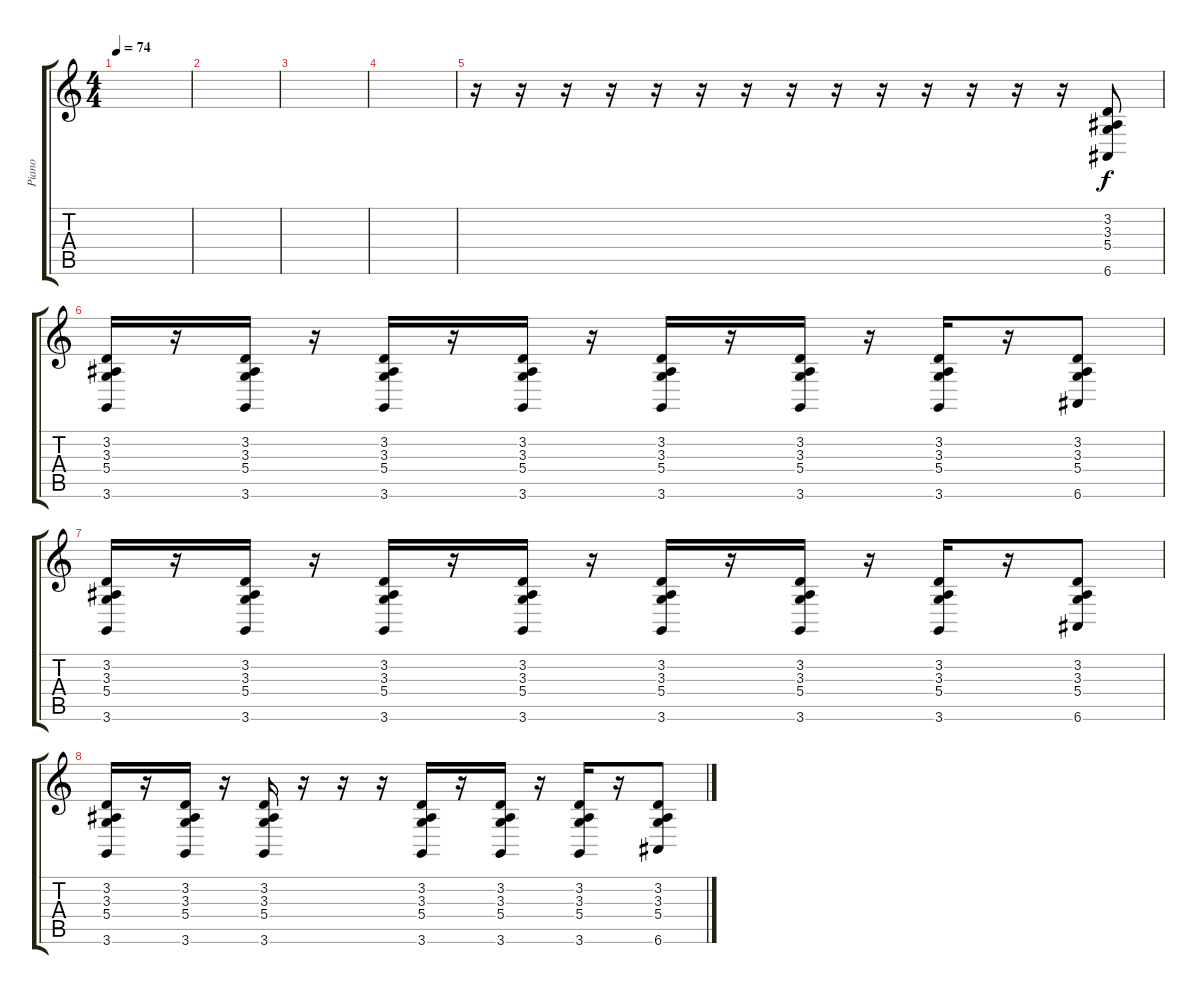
\track ("Piano" "Piano") {instrument electricgrandpiano}
\staff {score tabs}
\tuning (E4 B3 G3 D3 A2 E2) {hide}
\ts (4 4)
\tempo 74
\clef g2
\ks c
|
|
|
|
r.16 r.16 r.16 r.16 r.16 r.16 r.16 r.16 r.16 r.16 r.16 r.16 r.16 r.16 (3.2 3.3 5.4 6.6).8 |
(3.2 3.3 5.4 3.6).16 r.16 (3.2 3.3 5.4 3.6).16 r.16 (3.2 3.3 5.4 3.6).16 r.16 (3.2 3.3 5.4 3.6).16 r.16 (3.2 3.3 5.4 3.6).16 r.16 (3.2 3.3 5.4 3.6).16 r.16 (3.2 3.3 5.4 3.6).16 r.16 (3.2 3.3 5.4 6.6).8 |
(3.2 3.3 5.4 3.6).16 r.16 (3.2 3.3 5.4 3.6).16 r.16 (3.2 3.3 5.4 3.6).16 r.16 (3.2 3.3 5.4 3.6).16 r.16 (3.2 3.3 5.4 3.6).16 r.16 (3.2 3.3 5.4 3.6).16 r.16 (3.2 3.3 5.4 3.6).16 r.16 (3.2 3.3 5.4 6.6).8 |
(3.2 3.3 5.4 3.6).16 r.16 (3.2 3.3 5.4 3.6).16 r.16 (3.2 3.3 5.4 3.6).16 r.16 r.16 r.16 (3.2 3.3 5.4 3.6).16 r.16 (3.2 3.3 5.4 3.6).16 r.16 (3.2 3.3 5.4 3.6).16 r.16 (3.2 3.3 5.4 6.6).8
